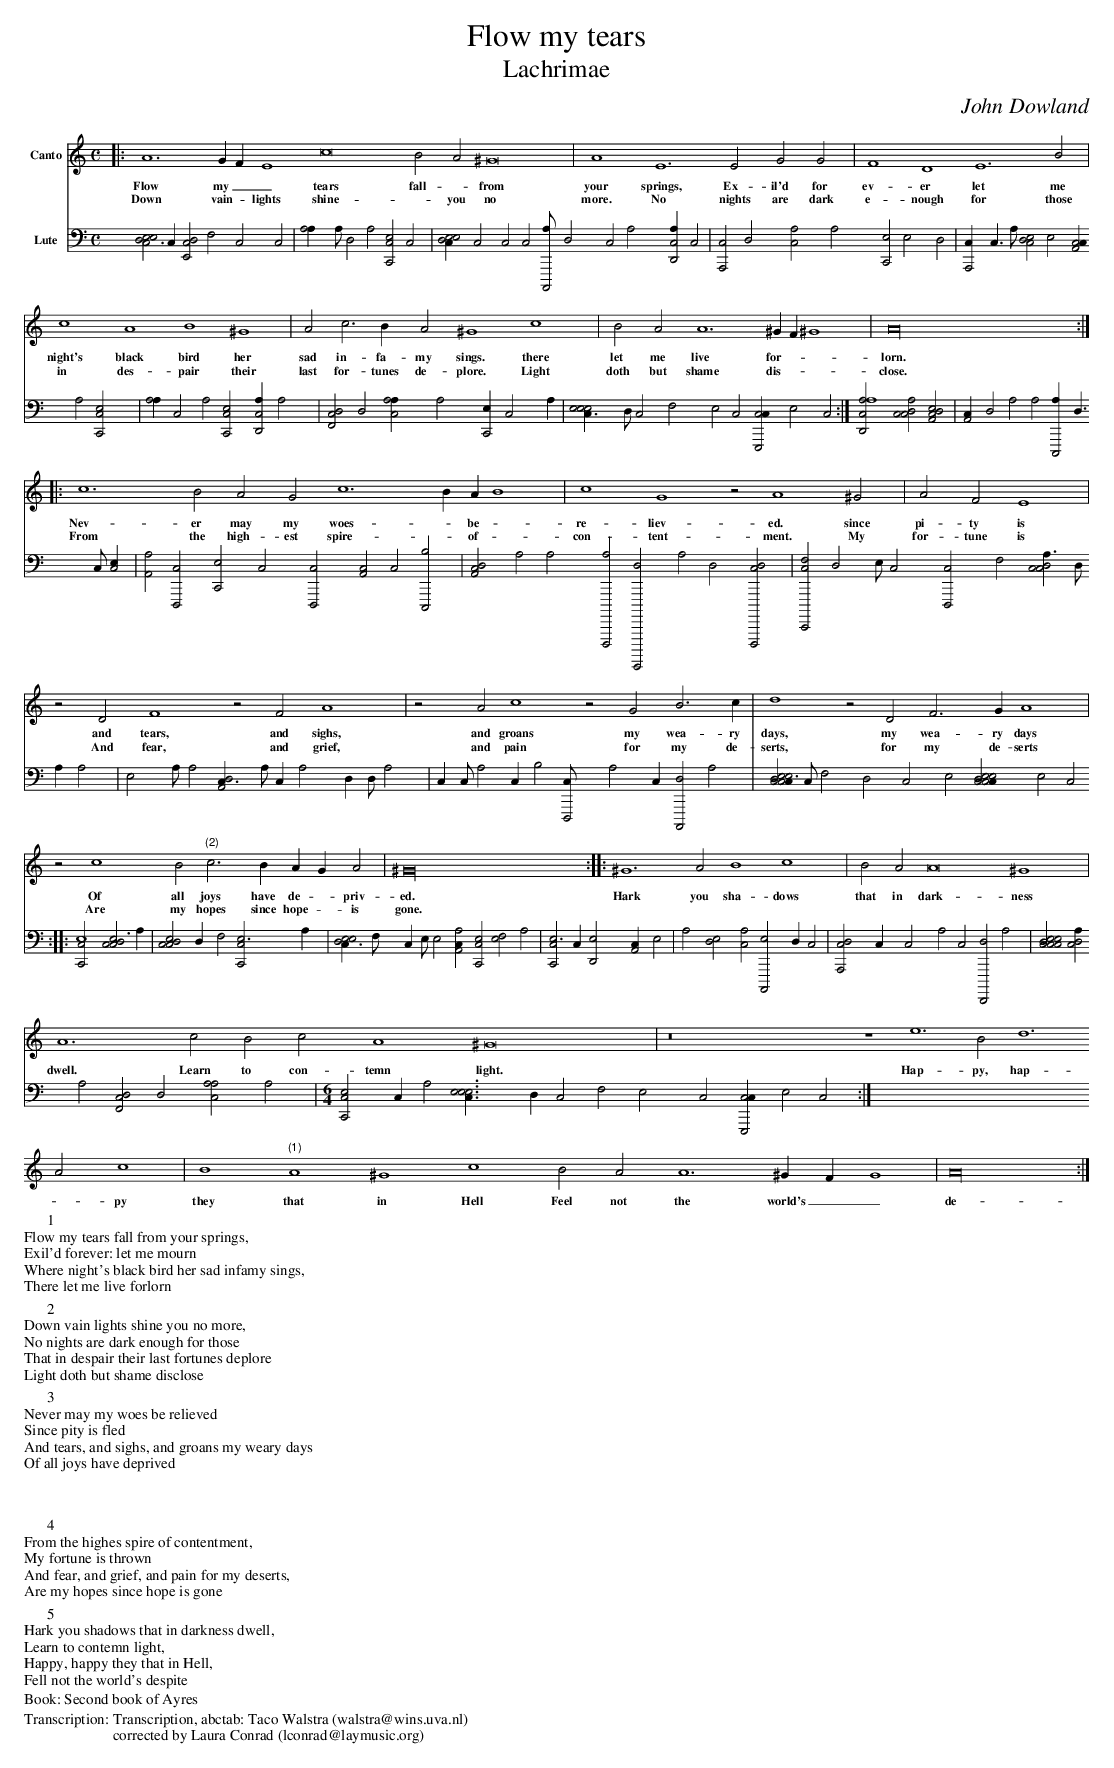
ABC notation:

X:1
T:Flow my tears
T:Lachrimae
C:John Dowland
L:1/2
M:C
K:Am
V:F clef=treble    name=Canto stv=2
V:L clef=frenchtab name=Lute
E:lw 400
[V:F] |: A3 G1/2 F1/2 E2 c4 B A ^G4 | A2 E3 E G G | F2 D2 E3 B |
w:Flow my _ _ tears fall - from your springs, Ex-il'd for ev-er let me mourn. Where
w:Down vain - lights shine - you no more. No nights are dark e-nough for those That
[V:L] [,,deec3/2] ,,c/ [,,de,c] ,,f ,c ,,,c | [,,aa/] ,a// ,,d ,a1 [,cc,e] ,c |\
   [,,deec/] ,c c ,,,,,c [a,,,a//] ,d ,c ,a [,cd,a/] ,c|[,a,,c] ,,d [,,ca] ,,a [,,c,e] ,,,e ,,,d1 |
[V:F]c2 A2 B2 ^G2 | A c>B A ^G2 c2 | B A  A3 ^G1/2 F1/2 ^G2 | A8 ::
w:night's black bird her sad in-fa-my sings. there let me live for- * * lorn.
w:in des-pair their last for-tunes de-plore. Light doth but shame dis- * * close.
[V:L] [,,a,,c/] ,c3/4 ,a// [,cde] ,e [a,cc/] ,a [,cc,e1] | [,,aa/] ,c ,a1 [,cc,e] [,cd,a/] a |\
 [,df,c] ,,d [,aca/] ,,a [,,c,e/] ,c1 ,a/|[,,eeec3/4] ,d// ,c ,,f ,,e ,,c [,ce,,c/] ,,,e ,,,,,c1:|
[V:F]c3 B A G c3 B/ A/ B2 | c2 G2 z A2 ^G | A F E2 |
w:Nev-er may my woes - be - re-liev-ed. since pi-ty is fled
w:From the high-est spire-- of - con-tent-ment. My for-tune is thrown
[V:L][acd,a2] [,cdca1] [a,dce] | [,,a,c/] ,d ,a ,,,a [,c,,a/] ,,d3/4 ,,c// [,,,ce/] |\
  [,,a,a] [,,d,,c] [,,c,e] ,c [,,d,,c] [,,a,c] c [,c,,b] |
[V:F]z D F2 z F A2 | z A c2 z G B > c | d2 z D F > G A2 |
w:and tears, and sighs, and groans my wea-ry days, my wea-ry days
w:And fear, and grief, and pain for my de-serts, for my de-serts
[V:L] [,da,c] ,,,a ,,a [,d,,,,a] [c,,,,,d] ,,a ,,d [cd,,,,d] |[fc,,,c] ,,d ,,,e// ,,c [,,d,,c] ,,f \
  [,cdca3/4] ,d// a/ ,,,,,a | ,,,,,e ,a// ,,,,a [,da,c3/4] a// c/ ,,,,,,a ,,,,,,d/ ,d// ,,,,,,a |
[V:F] z c2 B "(2)"c > B A/ G/ A | ^G8 :: ^G3 A B2 c2 | B A A4 ^G2 |
w:Of all joys have de - priv-ed. Hark you sha-dows that in dark-ness
w:Are my hopes since hope -  is gone.
[V:L] ,,,,,c/ ,c// ,a ,c/ ,,,,,b [,,d,,c//] ,a ,c/ [,,a,,,d] ,a | [,ccdeec3/4] ,c// ,,f ,,d ,,c ,,,e\
 [,ccdeec/] ,,,,e ,,,,,,c1 :: [,cc,e2] [,ccde3/2] ,,a/ | [,ccde1] ,,d/ ,,f [,cc,e3/2] ,a/ |
[V:F]A3 c B c A2 ^G4 | z4 z2 e3 B d3
w:dwell. Learn to con-temn light. Hap-py, hap-
[V:L][,,deec3/4] ,,f// ,c/ ,,,e// ,e [aa,c/] [,c,ce] [,,,ef] ,a | [,cc,e3/2] ,,c/ [,,d,e1] [a,c/]\
  ,,,,,e | ,,,,a [,,de] [,ca1] [,a,,,e] [,,,d/] ,c |
[V:F]A c2 | B2 "(1)"A2 ^G2 c2 B A A3 ^G/ F/ G2 | A8 :|
w:-py they that in Hell Feel not the world's _ _ de-spite.
[V:L] [,da,,c1] ,c/ ,,,,,c  ,,,,,a ,,c [,,d,,,d] ,a |[,ccdeec1][,,dca/] a [,df,c] ,,d [,aca] ,,a |\
 [M:6/4][,cc,e1],,,,,,c/,a [,,eeec/] > ,d ,c ,,f ,,e ,,c [,ce,,c/] ,,,e ,,,,,c1 :|
